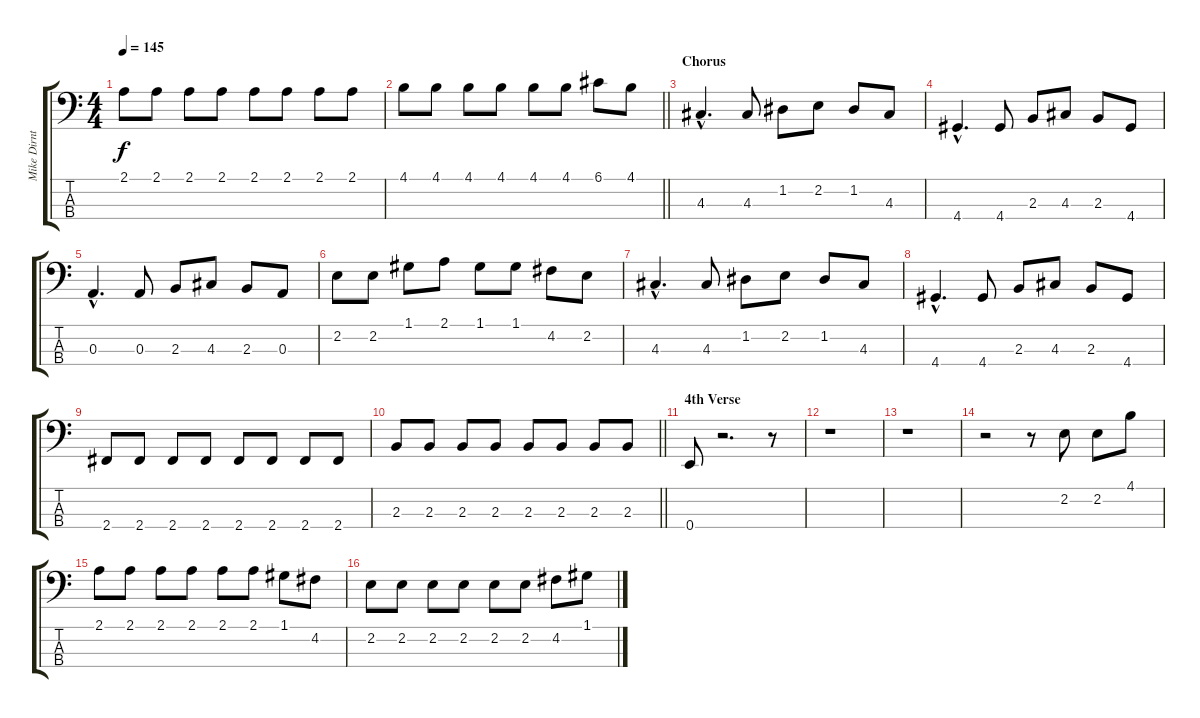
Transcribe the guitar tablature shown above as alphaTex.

\track ("Mike Dirnt (Bass)" "Mike Dirnt") {instrument electricbassfinger}
\staff {score tabs}
\tuning (G2 D2 A1 E1) {hide}
\ts (4 4)
\tempo 145
\clef f4
\ks c
2.1.8{dy f} 2.1.8 2.1.8 2.1.8 2.1.8 2.1.8 2.1.8 2.1.8 |
\barLineRight lightlight
4.1.8 4.1.8 4.1.8 4.1.8 4.1.8 4.1.8 6.1.8 4.1.8 |
\section ("" "Chorus")
4.3{hac}.4{d} 4.3.8 1.2.8 2.2.8 1.2.8 4.3.8 |
4.4{hac}.4{d} 4.4.8 2.3.8 4.3.8 2.3.8 4.4.8 |
0.3{hac}.4{d} 0.3.8 2.3.8 4.3.8 2.3.8 0.3.8 |
2.2.8 2.2.8 1.1.8 2.1.8 1.1.8 1.1.8 4.2.8 2.2.8 |
4.3{hac}.4{d} 4.3.8 1.2.8 2.2.8 1.2.8 4.3.8 |
4.4{hac}.4{d} 4.4.8 2.3.8 4.3.8 2.3.8 4.4.8 |
2.4.8 2.4.8 2.4.8 2.4.8 2.4.8 2.4.8 2.4.8 2.4.8 |
\barLineRight lightlight
2.3.8 2.3.8 2.3.8 2.3.8 2.3.8 2.3.8 2.3.8 2.3.8 |
\section ("" "4th Verse")
0.4.8 r.2{d} r.8 |
r.1 |
r.1 |
r.2 r.8 2.2.8 2.2.8 4.1.8 |
2.1.8 2.1.8 2.1.8 2.1.8 2.1.8 2.1.8 1.1.8 4.2.8 |
2.2.8 2.2.8 2.2.8 2.2.8 2.2.8 2.2.8 4.2.8 1.1.8
